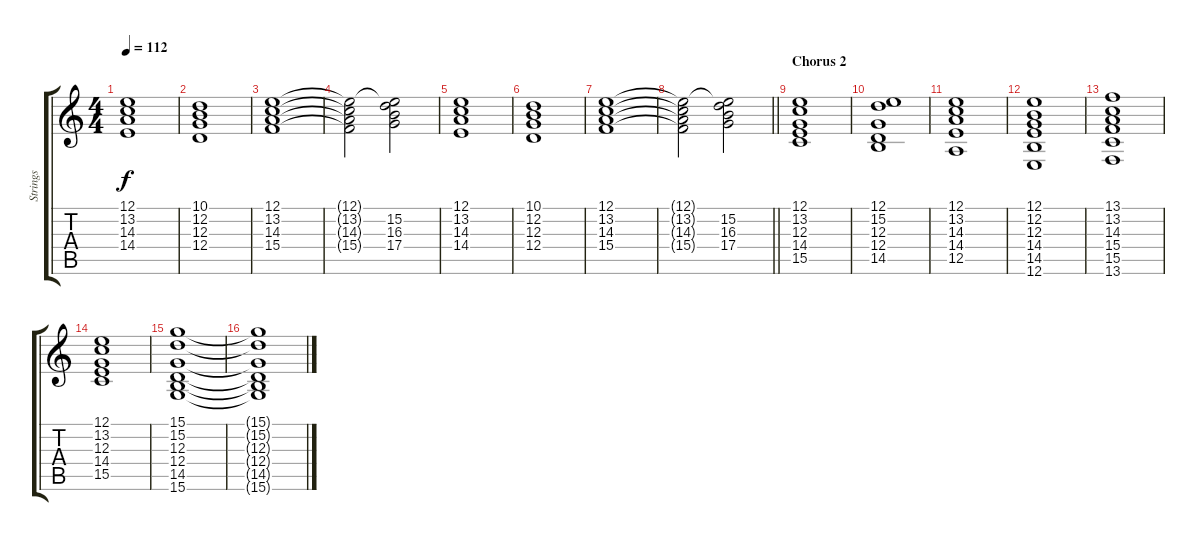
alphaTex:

\track ("Strings" "Strings") {instrument pad8sweep}
\staff {score tabs}
\tuning (E4 B3 G3 D3 A2 E2) {hide}
\ts (4 4)
\tempo 112
\clef g2
\ks c
(12.1 13.2 14.3 14.4).1{dy f} |
(10.1 12.2 12.3 12.4).1 |
(12.1 13.2 14.3 15.4).1 |
(12.1{t} 13.2{t} 14.3{t} 15.4{t}).2 (12.1{t} 15.2 16.3 17.4).2 |
(12.1 13.2 14.3 14.4).1 |
(10.1 12.2 12.3 12.4).1 |
(12.1 13.2 14.3 15.4).1 |
\barLineRight lightlight
(12.1{t} 13.2{t} 14.3{t} 15.4{t}).2 (12.1{t} 15.2 16.3 17.4).2 |
\section ("" "Chorus 2")
(12.1 13.2 12.3 14.4 15.5).1 |
(12.1 15.2 12.3 12.4 14.5).1 |
(12.1 13.2 14.3 14.4 12.5).1 |
(12.1 12.2 12.3 14.4 14.5 12.6).1 |
(13.1 13.2 14.3 15.4 15.5 13.6).1 |
(12.1 13.2 12.3 14.4 15.5).1 |
(15.1 15.2 12.3 12.4 14.5 15.6).1 |
(15.1{t} 15.2{t} 12.3{t} 12.4{t} 14.5{t} 15.6{t}).1
